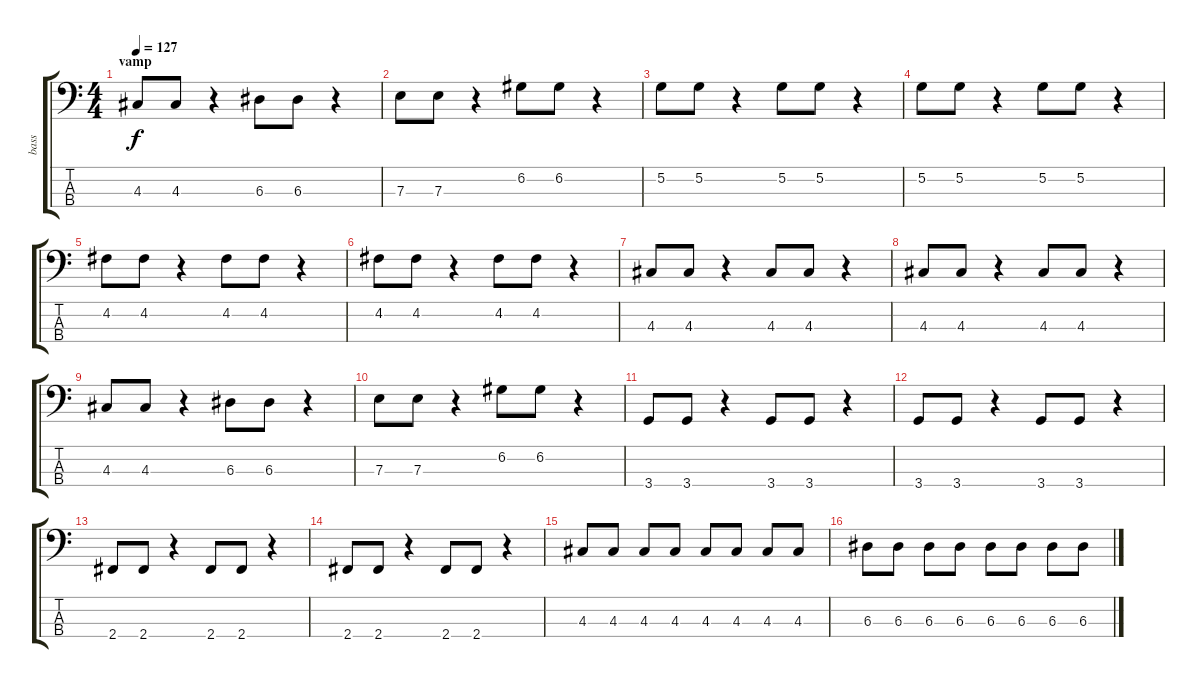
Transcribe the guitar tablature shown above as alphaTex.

\track ("bass" "bass") {instrument electricbassfinger}
\staff {score tabs}
\tuning (G2 D2 A1 E1) {hide}
\ts (4 4)
\section ("" "vamp")
\tempo 127
\clef f4
\ks c
4.3.8{dy f} 4.3.8 r.4 6.3.8 6.3.8 r.4 |
7.3.8 7.3.8 r.4 6.2.8 6.2.8 r.4 |
5.2.8 5.2.8 r.4 5.2.8 5.2.8 r.4 |
5.2.8 5.2.8 r.4 5.2.8 5.2.8 r.4 |
4.2.8 4.2.8 r.4 4.2.8 4.2.8 r.4 |
4.2.8 4.2.8 r.4 4.2.8 4.2.8 r.4 |
4.3.8 4.3.8 r.4 4.3.8 4.3.8 r.4 |
4.3.8 4.3.8 r.4 4.3.8 4.3.8 r.4 |
4.3.8 4.3.8 r.4 6.3.8 6.3.8 r.4 |
7.3.8 7.3.8 r.4 6.2.8 6.2.8 r.4 |
3.4.8 3.4.8 r.4 3.4.8 3.4.8 r.4 |
3.4.8 3.4.8 r.4 3.4.8 3.4.8 r.4 |
2.4.8 2.4.8 r.4 2.4.8 2.4.8 r.4 |
2.4.8 2.4.8 r.4 2.4.8 2.4.8 r.4 |
4.3.8 4.3.8 4.3.8 4.3.8 4.3.8 4.3.8 4.3.8 4.3.8 |
6.3.8 6.3.8 6.3.8 6.3.8 6.3.8 6.3.8 6.3.8 6.3.8
